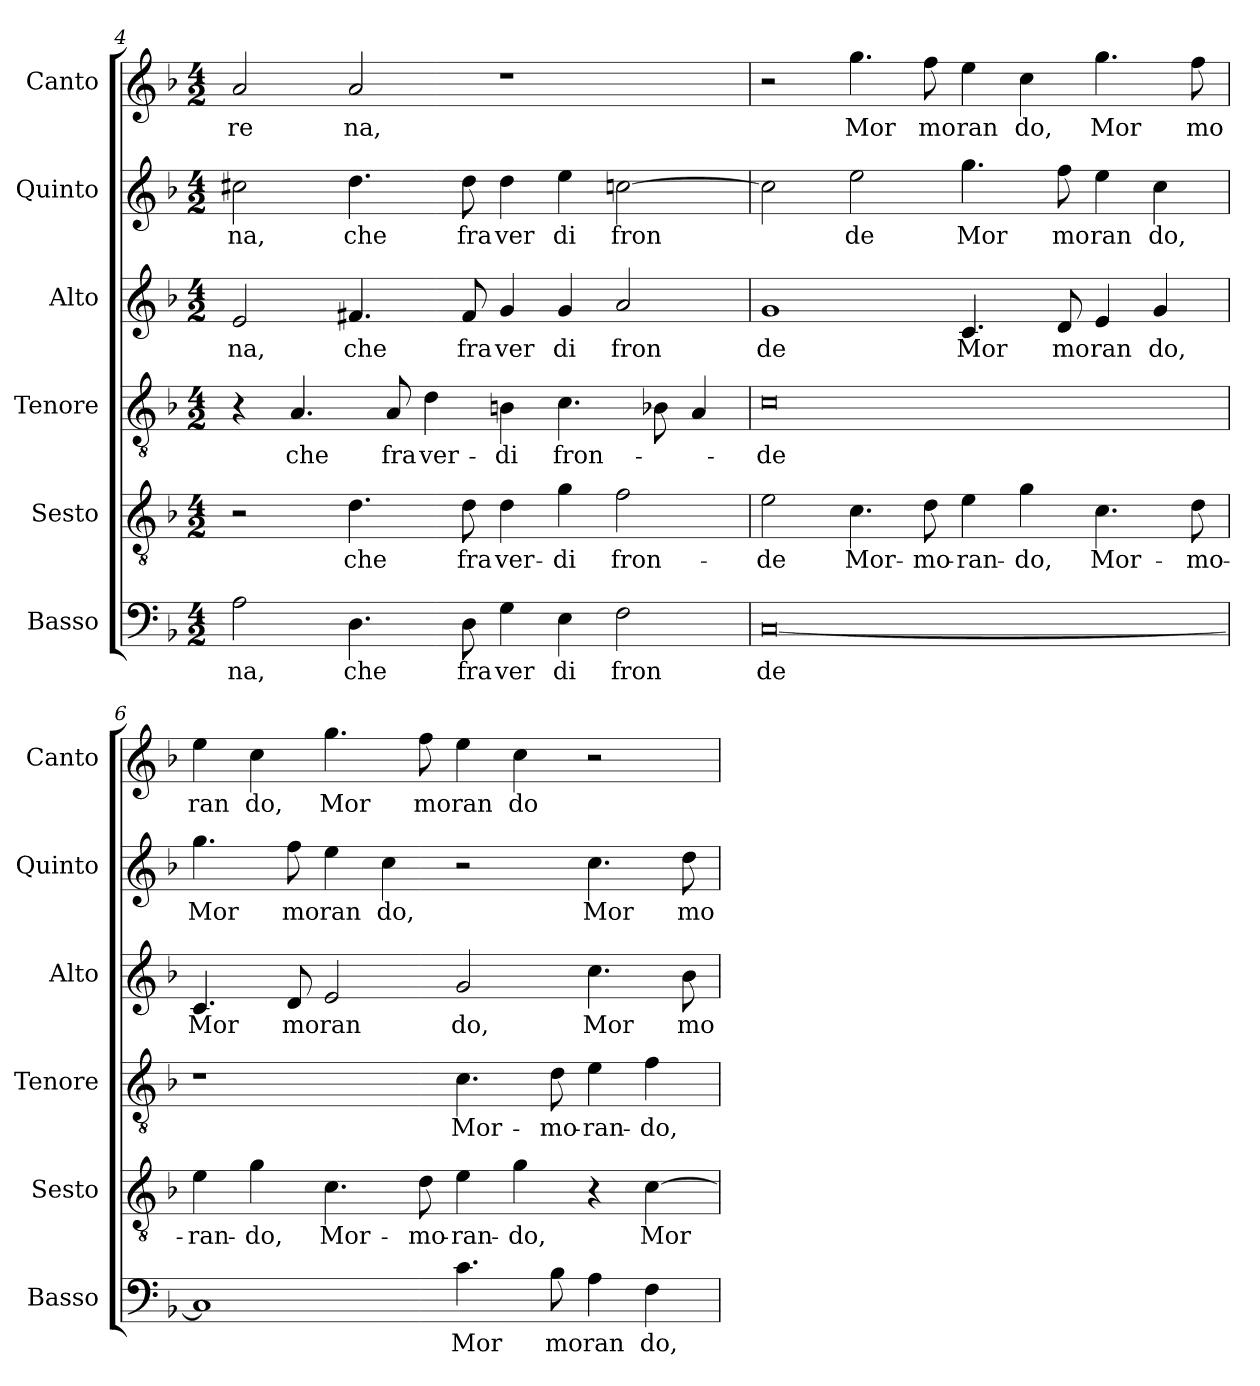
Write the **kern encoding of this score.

**kern	**text	**kern	**text	**kern	**text	**kern	**text	**kern	**text	**kern	**text
*part6	*part6	*part5	*part5	*part4	*part4	*part3	*part3	*part2	*part2	*part1	*part1
*staff6	*staff6	*staff5	*staff5	*staff4	*staff4	*staff3	*staff3	*staff2	*staff2	*staff1	*staff1
*I"Basso	*	*I"Sesto	*	*I"Tenore	*	*I"Alto	*	*I"Quinto	*	*I"Canto	*
*I'Basso	*	*I'Sesto	*	*I'Tenore	*	*I'Alto	*	*I'Quinto	*	*I'Canto	*
!!LO:LB:g=z
*clefF4	*	*clefGv2	*	*clefGv2	*	*clefG2	*	*clefG2	*	*clefG2	*
*k[b-]	*	*k[b-]	*	*k[b-]	*	*k[b-]	*	*k[b-]	*	*k[b-]	*
*F:	*	*F:	*	*F:	*	*F:	*	*F:	*	*F:	*
*M4/2	*	*M4/2	*	*M4/2	*	*M4/2	*	*M4/2	*	*M4/2	*
=4	=4	=4	=4	=4	=4	=4	=4	=4	=4	=4	=4
!	!LO:LY:b:cj	!	!	!	!	!	!LO:LY:b:cj	!	!LO:LY:b:cj	!	!LO:LY:b:cj
2A\	na,	2r	.	4r	.	2e/	na,	2cc#X\	na,	2a/	re
!	!	!	!	!	!LO:LY:b:cj	!	!	!	!	!	!
.	.	.	.	4.A/	che	.	.	.	.	.	.
!	!LO:LY:b:cj	!	!LO:LY:b:cj	!	!	!	!LO:LY:b:cj	!	!LO:LY:b:cj	!	!LO:LY:b:cj
4.D\	che	4.d\	che	.	.	4.f#X/	che	4.dd\	che	2a/	na,
!	!	!	!	!	!LO:LY:b:cj	!	!	!	!	!	!
.	.	.	.	8A/	fra	.	.	.	.	.	.
!	!	!	!	!	!LO:LY:b:cj	!	!	!	!	!	!
.	.	.	.	4d\	ver-	.	.	.	.	.	.
!	!LO:LY:b:cj	!	!LO:LY:b:cj	!	!	!	!LO:LY:b:cj	!	!LO:LY:b:cj	!	!
8D\	fra	8d\	fra	.	.	8f#/	fra	8dd\	fra	.	.
!	!LO:LY:b:cj	!	!LO:LY:b:cj	!	!LO:LY:b:cj	!	!LO:LY:b:cj	!	!LO:LY:b:cj	!	!
4G\	ver	4d\	ver-	4Bn\	-di	4g/	ver	4dd\	ver	1r	.
!	!LO:LY:b:cj	!	!LO:LY:b:cj	!	!LO:LY:b	!	!LO:LY:b:cj	!	!LO:LY:b:cj	!	!
4E\	di	4g\	-di	4.c\	fron-	4g/	di	4ee\	di	.	.
!	!LO:LY:b:cj	!	!LO:LY:b:cj	!	!	!	!LO:LY:b:cj	!	!LO:LY:b	!	!
2F\	fron	2f\	fron-	.	.	2a/	fron	[>2cc\	fron	.	.
.	.	.	.	8B-\	.	.	.	.	.	.	.
.	.	.	.	4A/	.	.	.	.	.	.	.
=5	=5	=5	=5	=5	=5	=5	=5	=5	=5	=5	=5
!	!LO:LY:b:cj	!	!LO:LY:b:cj	!	!LO:LY:b:cj	!	!LO:LY:b:cj	!	!	!	!
[<0C	de	2e\	-de	0c	-de	1g	de	2cc\]	.	2r	.
!	!	!	!LO:LY:b:cj	!	!	!	!	!	!LO:LY:b:cj	!	!LO:LY:b:cj
.	.	4.c\	Mor-	.	.	.	.	2ee\	de	4.gg\	Mor
!	!	!	!LO:LY:b:cj	!	!	!	!	!	!	!	!LO:LY:b:cj
.	.	8d\	-mo-	.	.	.	.	.	.	8ff\	mo
!	!	!	!LO:LY:b:cj	!	!	!	!LO:LY:b:cj	!	!LO:LY:b:cj	!	!LO:LY:b:cj
.	.	4e\	-ran-	.	.	4.c/	Mor	4.gg\	Mor	4ee\	ran
!	!	!	!LO:LY:b:cj	!	!	!	!	!	!	!	!LO:LY:b:cj
.	.	4g\	-do,	.	.	.	.	.	.	4cc\	do,
!	!	!	!	!	!	!	!LO:LY:b:cj	!	!LO:LY:b:cj	!	!
.	.	.	.	.	.	8d/	mo	8ff\	mo	.	.
!	!	!	!LO:LY:b:cj	!	!	!	!LO:LY:b:cj	!	!LO:LY:b:cj	!	!LO:LY:b:cj
.	.	4.c\	Mor-	.	.	4e/	ran	4ee\	ran	4.gg\	Mor
!	!	!	!	!	!	!	!LO:LY:b:cj	!	!LO:LY:b:cj	!	!
.	.	.	.	.	.	4g/	do,	4cc\	do,	.	.
!	!	!	!LO:LY:b:cj	!	!	!	!	!	!	!	!LO:LY:b:cj
.	.	8d\	-mo-	.	.	.	.	.	.	8ff\	mo
=6	=6	=6	=6	=6	=6	=6	=6	=6	=6	=6	=6
!	!	!	!LO:LY:b:cj	!	!	!	!LO:LY:b:cj	!	!LO:LY:b:cj	!	!LO:LY:b:cj
1C]	.	4e\	-ran-	1r	.	4.c/	Mor	4.gg\	Mor	4ee\	ran
!	!	!	!LO:LY:b:cj	!	!	!	!	!	!	!	!LO:LY:b:cj
.	.	4g\	-do,	.	.	.	.	.	.	4cc\	do,
!	!	!	!	!	!	!	!LO:LY:b:cj	!	!LO:LY:b:cj	!	!
.	.	.	.	.	.	8d/	mo	8ff\	mo	.	.
!	!	!	!LO:LY:b:cj	!	!	!	!LO:LY:b:cj	!	!LO:LY:b:cj	!	!LO:LY:b:cj
.	.	4.c\	Mor-	.	.	2e/	ran	4ee\	ran	4.gg\	Mor
!	!	!	!	!	!	!	!	!	!LO:LY:b:cj	!	!
.	.	.	.	.	.	.	.	4cc\	do,	.	.
!	!	!	!LO:LY:b:cj	!	!	!	!	!	!	!	!LO:LY:b:cj
.	.	8d\	-mo-	.	.	.	.	.	.	8ff\	mo
!	!LO:LY:b:cj	!	!LO:LY:b:cj	!	!LO:LY:b:cj	!	!LO:LY:b:cj	!	!	!	!LO:LY:b:cj
4.c\	Mor	4e\	-ran-	4.c\	Mor-	2g/	do,	2r	.	4ee\	ran
!	!	!	!LO:LY:b:cj	!	!	!	!	!	!	!	!LO:LY:b:cj
.	.	4g\	-do,	.	.	.	.	.	.	4cc\	do
!	!LO:LY:b:cj	!	!	!	!LO:LY:b:cj	!	!	!	!	!	!
8B-\	mo	.	.	8d\	-mo-	.	.	.	.	.	.
!	!LO:LY:b:cj	!	!	!	!LO:LY:b:cj	!	!LO:LY:b:cj	!	!LO:LY:b:cj	!	!
4A\	ran	4r	.	4e\	-ran-	4.cc\	Mor	4.cc\	Mor	2r	.
!	!LO:LY:b:cj	!	!LO:LY:b	!	!LO:LY:b:cj	!	!	!	!	!	!
4F\	do,	[<4c\	Mor-	4f\	-do,	.	.	.	.	.	.
!	!	!	!	!	!	!	!LO:LY:b:cj	!	!LO:LY:b:cj	!	!
.	.	.	.	.	.	8b-\	mo	8dd\	mo	.	.
=	=	=	=	=	=	=	=	=	=	=	=
*-	*-	*-	*-	*-	*-	*-	*-	*-	*-	*-	*-
